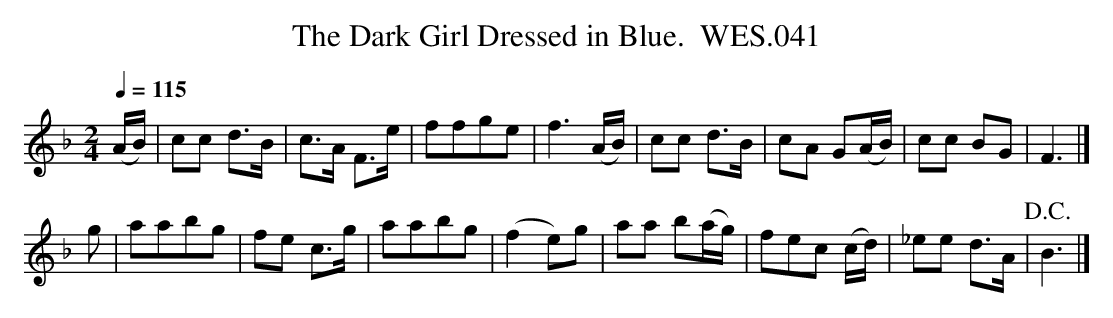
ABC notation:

X:1
T:Dark Girl Dressed in Blue.  WES.041, The
M:2/4
L:1/8
Q:1/4=115
K:F
(A/B/)|cc d>B|c>A F>e|ffge|f3(A/B/)|cc d>B|cA G(A/B/)|cc BG|F3|]
g|aabg|fe c>g|aabg|(f2e)g|aa b(a/g/)|fec (c/d/)|_ee d>A|!D.C.!B3|]
